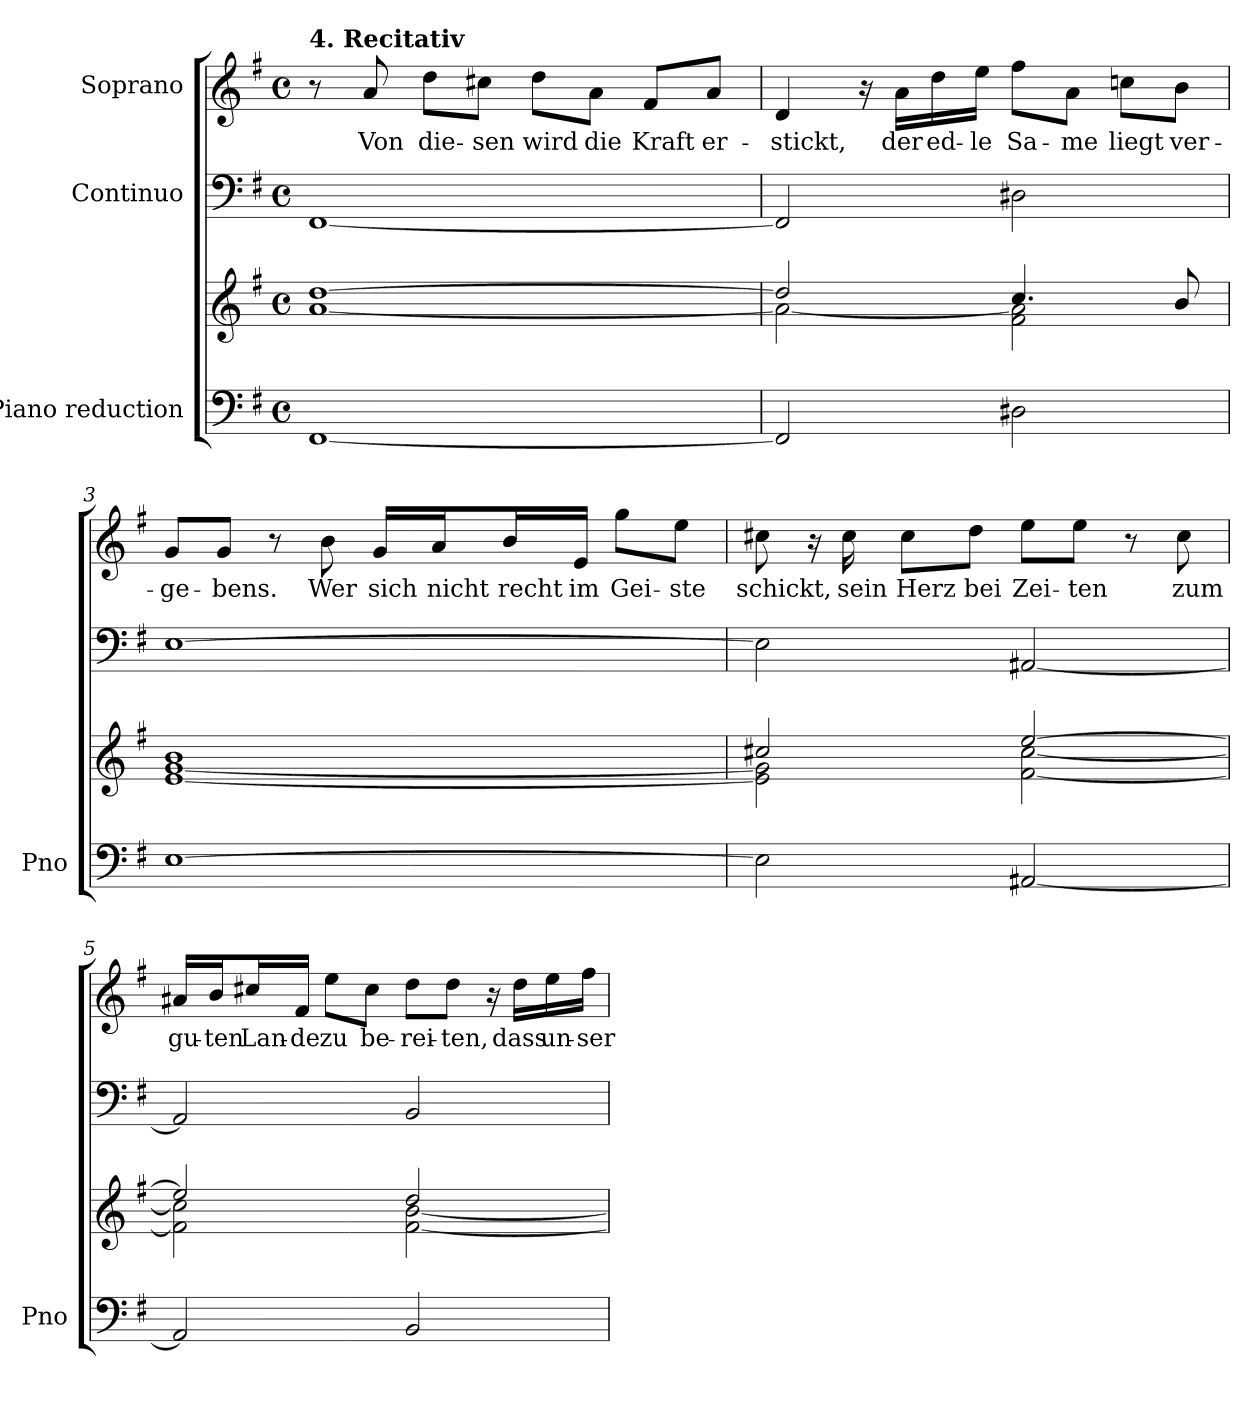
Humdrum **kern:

**kern	**kern	**kern	**kern	**text
*part3	*part3	*part2	*part1	*part1
*staff4	*staff3	*staff2	*staff1	*staff1
*I"Piano reduction	*	*I"Continuo	*I"Soprano	*
*I'Pno	*	*	*	*
*clefF4	*clefG2	*clefF4	*clefG2	*
*k[f#]	*k[f#]	*k[f#]	*k[f#]	*
*M4/4	*M4/4	*M4/4	*M4/4	*
*met(c)	*met(c)	*met(c)	*met(c)	*
=1	=1	=1	=1	=1
*	*^	*	*	*
!	!	!	!	!LO:TX:a:B:t=4. Recitativ	!
[1FF#	[1dd	[1a	[1FF#	8r	.
!	!	!	!	!	!LO:LY:b
.	.	.	.	8a/	Von
!	!	!	!	!	!LO:LY:b
.	.	.	.	8dd\L	die-
!	!	!	!	!	!LO:LY:b
.	.	.	.	8cc#X\J	-sen
!	!	!	!	!	!LO:LY:b
.	.	.	.	8dd\L	wird
!	!	!	!	!	!LO:LY:b
.	.	.	.	8a\J	die
!	!	!	!	!	!LO:LY:b
.	.	.	.	8f#/L	Kraft
!	!	!	!	!	!LO:LY:b
.	.	.	.	8a/J	er-
=2	=2	=2	=2	=2	=2
!	!	!	!	!	!LO:LY:b
2FF#/]	2dd/]	2a\_	2FF#/]	4d/	-stickt,
.	.	.	.	16r	.
!	!	!	!	!	!LO:LY:b
.	.	.	.	16a\LL	der
!	!	!	!	!	!LO:LY:b
.	.	.	.	16dd\	ed-
!	!	!	!	!	!LO:LY:b
.	.	.	.	16ee\JJ	-le
!	!	!	!	!	!LO:LY:b
2D#X\	4.cc/	2f#\ 2a\]	2D#X\	8ff#\L	Sa-
!	!	!	!	!	!LO:LY:b
.	.	.	.	8a\J	-me
!	!	!	!	!	!LO:LY:b
.	.	.	.	8ccn\L	liegt
!	!	!	!	!	!LO:LY:b
.	8b/	.	.	8b\J	ver-
=3	=3	=3	=3	=3	=3
!	!	!	!	!	!LO:LY:b
[1E	1b	[1e [1g	[1E	8g/L	-ge-
!	!	!	!	!	!LO:LY:b
.	.	.	.	8g/J	-bens.
.	.	.	.	8r	.
!	!	!	!	!	!LO:LY:b
.	.	.	.	8b\	Wer
!	!	!	!	!	!LO:LY:b
.	.	.	.	16g/LL	sich
!	!	!	!	!	!LO:LY:b
.	.	.	.	16a/J	nicht
!	!	!	!	!	!LO:LY:b
.	.	.	.	16b/L	recht
!	!	!	!	!	!LO:LY:b
.	.	.	.	16e/JJ	im
!	!	!	!	!	!LO:LY:b
.	.	.	.	8gg\L	Gei-
!	!	!	!	!	!LO:LY:b
.	.	.	.	8ee\J	-ste
!!LO:LB:g=z
=4	=4	=4	=4	=4	=4
!	!	!	!	!	!LO:LY:b
2E\]	2cc#X/	2e\] 2g\]	2E\]	8cc#X\	schickt,
.	.	.	.	16r	.
!	!	!	!	!	!LO:LY:b
.	.	.	.	16cc#\	sein
!	!	!	!	!	!LO:LY:b
.	.	.	.	8cc#\L	Herz
!	!	!	!	!	!LO:LY:b
.	.	.	.	8dd\J	bei
!	!	!	!	!	!LO:LY:b
[2AA#X/	[2ee/	[2f#\ [2cc#\	[2AA#X/	8ee\L	Zei-
!	!	!	!	!	!LO:LY:b
.	.	.	.	8ee\J	-ten
.	.	.	.	8r	.
!	!	!	!	!	!LO:LY:b
.	.	.	.	8cc#\	zum
=5	=5	=5	=5	=5	=5
!	!	!	!	!	!LO:LY:b
2AA#/]	2ee/]	2f#\] 2cc#\]	2AA#/]	16a#X/LL	gu-
!	!	!	!	!	!LO:LY:b
.	.	.	.	16b/J	-ten
!	!	!	!	!	!LO:LY:b
.	.	.	.	16cc#X/L	Lan-
!	!	!	!	!	!LO:LY:b
.	.	.	.	16f#/JJ	-de
!	!	!	!	!	!LO:LY:b
.	.	.	.	8ee\L	zu
!	!	!	!	!	!LO:LY:b
.	.	.	.	8cc#\J	be-
!	!	!	!	!	!LO:LY:b
2BB/	2dd/	[2f#\ [2b\	2BB/	8dd\L	-rei-
!	!	!	!	!	!LO:LY:b
.	.	.	.	8dd\J	-ten,
.	.	.	.	16r	.
!	!	!	!	!	!LO:LY:b
.	.	.	.	16dd\LL	dass
!	!	!	!	!	!LO:LY:b
.	.	.	.	16ee\	un-
!	!	!	!	!	!LO:LY:b
.	.	.	.	16ff#\JJ	-ser
*	*v	*v	*	*	*
=	=	=	=	=
*-	*-	*-	*-	*-
